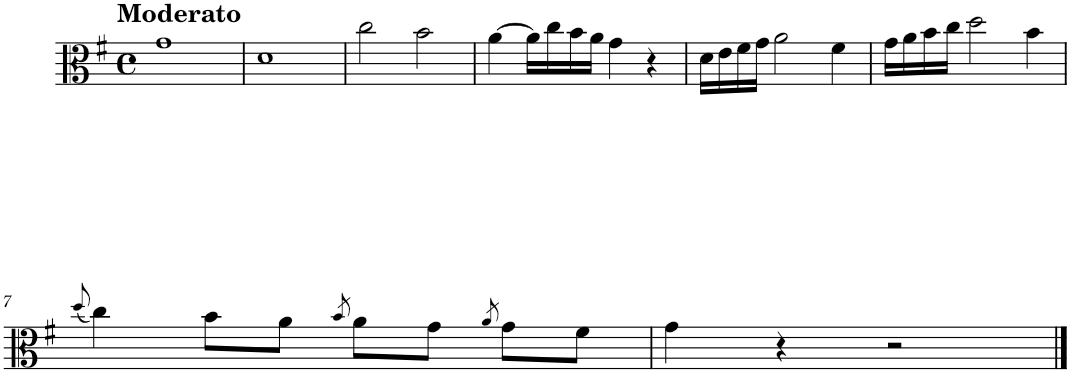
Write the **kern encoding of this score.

**kern
*part1
*staff1
*I"Piano
*I'Pno.
*clefC3
*k[f#]
*M4/4
*met(c)
=1
!LO:TX:a:B:t=Moderato
1g
=2
1d
=3
2cc\
2b\
=4
[4a\
16a\LL]
16cc\
16b\
16a\JJ
4g\
4r
=5
16d\LL
16e\
16f#\
16g\JJ
2a\
4f#\
=6
16g\LL
16a\
16b\
16cc\JJ
2dd\
4b\
!!LO:LB:g=z
=7
(8qdd/
4cc\)
8b\L
8a\J
8qb/
8a\L
8g\J
8qa/
8g\L
8f#\J
=8
4g\
4r
2r
==
*-
